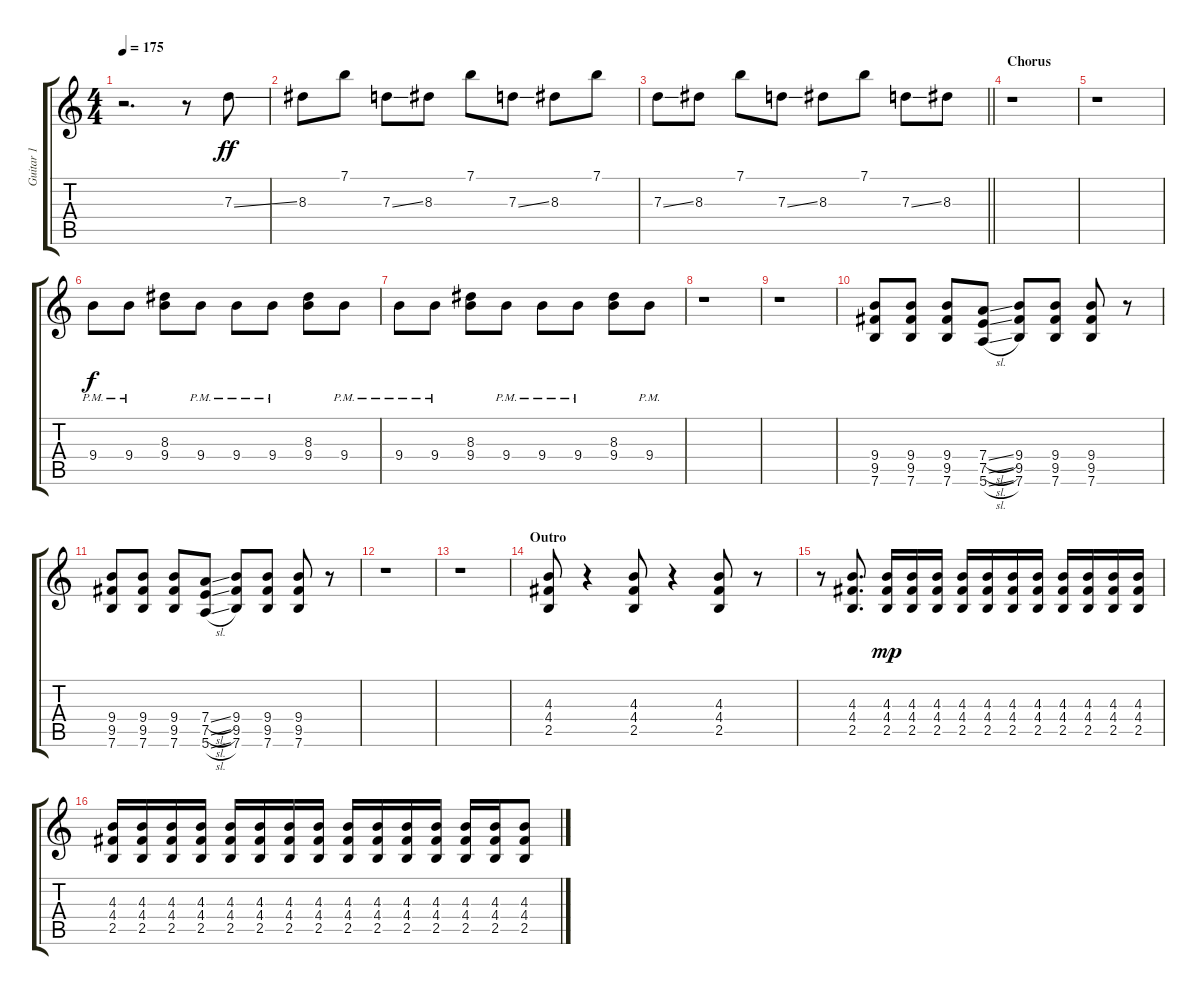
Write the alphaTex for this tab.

\track ("Guitar 1" "Guitar 1") {instrument distortionguitar}
\staff {score tabs}
\tuning (E4 B3 G3 D3 A2 E2) {hide}
\ts (4 4)
\tempo 175
\clef g2
\ks c
r.2{d dy ff} r.8 7.3{ss}.8 |
8.3.8 7.1.8 7.3{ss}.8 8.3.8 7.1.8 7.3{ss}.8 8.3.8 7.1.8 |
\barLineRight lightlight
7.3{ss}.8 8.3.8 7.1.8 7.3{ss}.8 8.3.8 7.1.8 7.3{ss}.8 8.3.8 |
\section ("" "Chorus")
r.1 |
r.1 |
9.4{pm}.8{dy f} 9.4{pm}.8 (8.3 9.4).8 9.4{pm}.8 9.4{pm}.8 9.4{pm}.8 (8.3 9.4).8 9.4{pm}.8 |
9.4{pm}.8 9.4{pm}.8 (8.3 9.4).8 9.4{pm}.8 9.4{pm}.8 9.4{pm}.8 (8.3 9.4).8 9.4{pm}.8 |
r.1 |
r.1 |
(9.4 9.5 7.6).8 (9.4 9.5 7.6).8 (9.4 9.5 7.6).8 (7.4{sl} 7.5{sl} 5.6{sl}).8 (9.4 9.5 7.6).8 (9.4 9.5 7.6).8 (9.4 9.5 7.6).8 r.8 |
(9.4 9.5 7.6).8 (9.4 9.5 7.6).8 (9.4 9.5 7.6).8 (7.4{sl} 7.5{sl} 5.6{sl}).8 (9.4 9.5 7.6).8 (9.4 9.5 7.6).8 (9.4 9.5 7.6).8 r.8 |
r.1 |
r.1 |
\section ("" "Outro")
(4.3 4.4 2.5).8 r.4 (4.3 4.4 2.5).8 r.4 (4.3 4.4 2.5).8 r.8 |
r.8 (4.3 4.4 2.5).8{d} (4.3 4.4 2.5).16{dy mp} (4.3 4.4 2.5).16 (4.3 4.4 2.5).16 (4.3 4.4 2.5).16 (4.3 4.4 2.5).16 (4.3 4.4 2.5).16 (4.3 4.4 2.5).16 (4.3 4.4 2.5).16 (4.3 4.4 2.5).16 (4.3 4.4 2.5).16 (4.3 4.4 2.5).16 |
(4.3 4.4 2.5).16 (4.3 4.4 2.5).16 (4.3 4.4 2.5).16 (4.3 4.4 2.5).16 (4.3 4.4 2.5).16 (4.3 4.4 2.5).16 (4.3 4.4 2.5).16 (4.3 4.4 2.5).16 (4.3 4.4 2.5).16 (4.3 4.4 2.5).16 (4.3 4.4 2.5).16 (4.3 4.4 2.5).16 (4.3 4.4 2.5).16 (4.3 4.4 2.5).16 (4.3 4.4 2.5).8
